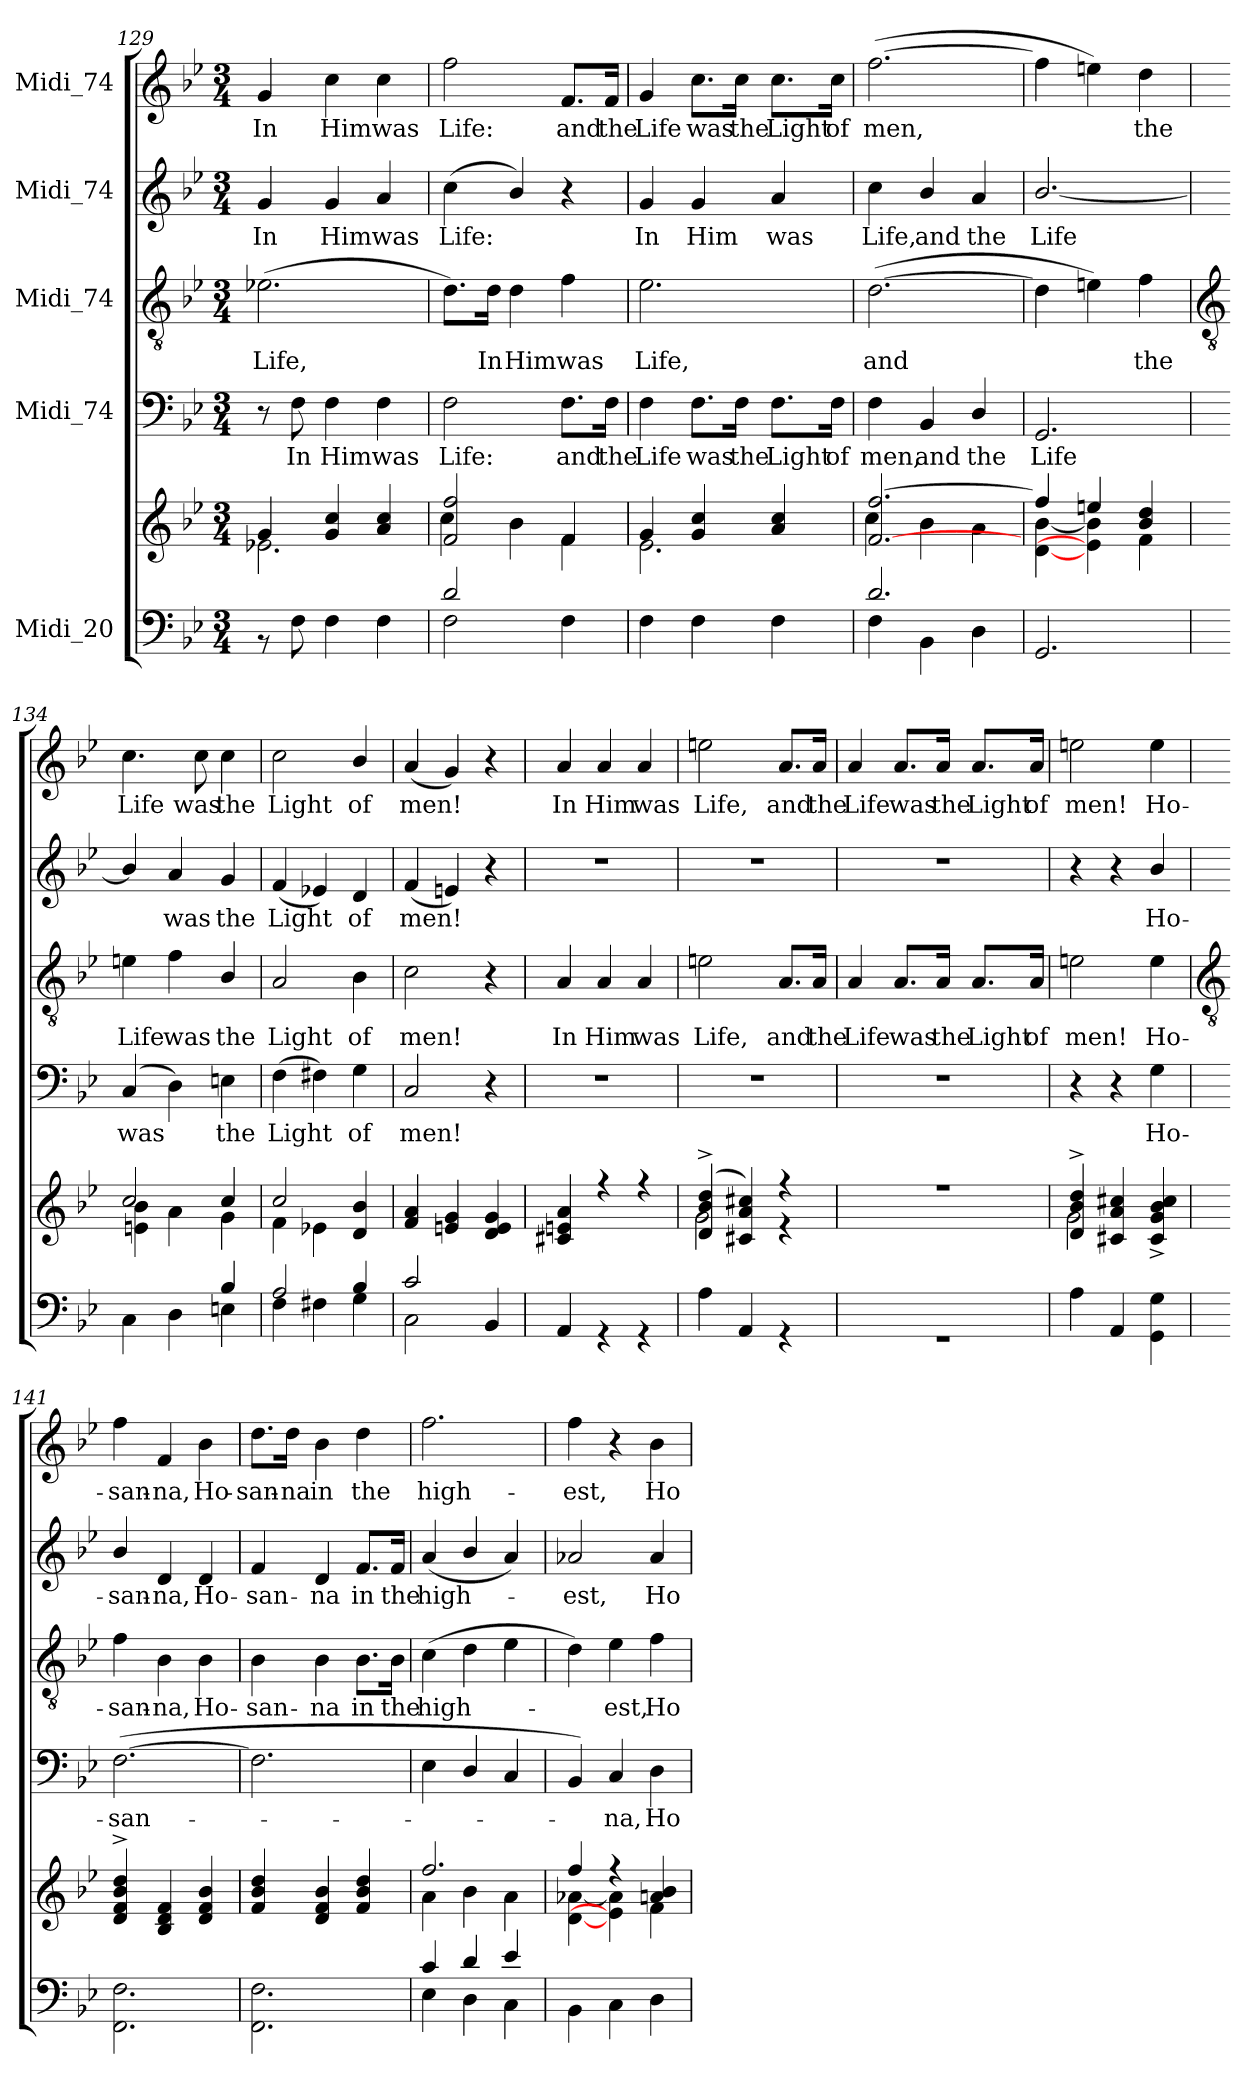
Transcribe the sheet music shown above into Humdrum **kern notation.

**kern	**kern	**kern	**text	**kern	**text	**kern	**text	**kern	**text
*part5	*part5	*part4	*part4	*part3	*part3	*part2	*part2	*part1	*part1
*staff6	*staff5	*staff4	*staff4	*staff3	*staff3	*staff2	*staff2	*staff1	*staff1
*I"Midi_20	*	*I"Midi_74	*	*I"Midi_74	*	*I"Midi_74	*	*I"Midi_74	*
*clefF4	*clefG2	*clefF4	*	*clefGv2	*	*clefG2	*	*clefG2	*
*k[b-e-]	*k[b-e-]	*k[b-e-]	*	*k[b-e-]	*	*k[b-e-]	*	*k[b-e-]	*
*B-:	*B-:	*B-:	*	*B-:	*	*B-:	*	*B-:	*
*M3/4	*M3/4	*M3/4	*	*M3/4	*	*M3/4	*	*M3/4	*
=129	=129	=129	=129	=129	=129	=129	=129	=129	=129
!LO:N:vis=1	!	!	!	!	!LO:LY:b	!	!LO:LY:b	!	!LO:LY:b
*^	*^	*	*	*	*	*	*	*	*
2.ryy	8r	4g	2.e-X\	8r	.	(>2.e-X	Life,	4g	In	4g	In
!	!	!	!	!	!LO:LY:b	!	!	!	!	!	!
.	8F\	.	.	8F	In	.	.	.	.	.	.
!	!	!	!	!	!LO:LY:b	!	!	!	!LO:LY:b	!	!LO:LY:b
.	4F\	4g 4cc	.	4F	Him	.	.	4g	Him	4cc	Him
!	!	!	!	!	!LO:LY:b	!	!	!	!LO:LY:b	!	!LO:LY:b
.	4F\	4a 4cc	.	4F	was	.	.	4a	was	4cc	was
=130	=130	=130	=130	=130	=130	=130	=130	=130	=130	=130	=130
!	!	!	!	!	!LO:LY:b	!	!	!	!LO:LY:b	!	!LO:LY:b
2d/	2F\	2f/ 2ff/	4cc\	2F	Life:	8.d\L)	.	(<4cc	Life:	2ff	Life:
!	!	!	!	!	!	!	!LO:LY:b	!	!	!	!
.	.	.	.	.	.	16d\Jk	In	.	.	.	.
!	!	!	!	!	!	!	!LO:LY:b	!	!	!	!
.	.	.	4b-\	.	.	4d	Him	4b-/)	.	.	.
!	!	!	!	!	!LO:LY:b	!	!LO:LY:b	!	!	!	!LO:LY:b
4ryy	4F\	4f	4f\	8.F\L	and	4f	was	4r	.	8.f/L	and
!	!	!	!	!	!LO:LY:b	!	!	!	!	!	!LO:LY:b
.	.	.	.	16F\Jk	the	.	.	.	.	16f/Jk	the
=131	=131	=131	=131	=131	=131	=131	=131	=131	=131	=131	=131
!LO:N:vis=1	!	!	!	!	!LO:LY:b	!	!LO:LY:b	!	!LO:LY:b	!	!LO:LY:b
2.ryy	4F\	4g	2.e-\	4F	Life	2.e-	Life,	4g	In	4g	Life
!	!	!	!	!	!LO:LY:b	!	!	!	!LO:LY:b	!	!LO:LY:b
.	4F\	4g 4cc	.	8.F\L	was	.	.	4g	Him	8.cc\L	was
!	!	!	!	!	!LO:LY:b	!	!	!	!	!	!LO:LY:b
.	.	.	.	16F\Jk	the	.	.	.	.	16cc\Jk	the
!	!	!	!	!	!LO:LY:b	!	!	!	!LO:LY:b	!	!LO:LY:b
.	4F\	4a/ 4cc/	.	8.F\L	Light	.	.	4a	was	8.cc\L	Light
!	!	!	!	!	!LO:LY:b	!	!	!	!	!	!LO:LY:b
.	.	.	.	16F\Jk	of	.	.	.	.	16cc\Jk	of
=132	=132	=132	=132	=132	=132	=132	=132	=132	=132	=132	=132
!	!	!	!	!	!LO:LY:b	!	!LO:LY:b	!	!LO:LY:b	!	!LO:LY:b
2.d/	4F\	[2.f/ [2.ff/	4cc\	4F	men,	(>[2.d	and	4cc	Life,	(>[2.ff	men,
!	!	!	!	!	!LO:LY:b	!	!	!	!LO:LY:b	!	!
.	4BB-\	.	4b-\	4BB-	and	.	.	4b-/	and	.	.
!	!	!	!	!	!LO:LY:b	!	!	!	!LO:LY:b	!	!
.	4D\	.	4a\	4D/	the	.	.	4a	the	.	.
=133	=133	=133	=133	=133	=133	=133	=133	=133	=133	=133	=133
!LO:N:vis=1	!	!	!	!	!LO:LY:b	!	!	!	!LO:LY:b	!	!
2.ryy	2.GG/	4ff/]	[4d\ [4b-\	2.GG	Life	4d]	.	[2.b-/	Life	4ff]	.
.	.	4een/	4e\] 4b-\]	.	.	4en)	.	.	.	4een)	.
!	!	!	!	!	!	!	!LO:LY:b	!	!	!	!LO:LY:b
.	.	4b-/ 4dd/	4f\	.	.	4f	the	.	.	4dd	the
!!LO:LB:g=z
=134	=134	=134	=134	=134	=134	=134	=134	=134	=134	=134	=134
*	*	*	*	*	*	*clefGv2	*	*	*	*	*
!	!	!	!	!	!LO:LY:b	!	!LO:LY:b	!	!	!	!LO:LY:b
2ryy	4C\	2cc/	4en\ 4b-\	(<4C	was	4en	Life	4b-/]	.	4.cc	Life
!	!	!	!	!	!	!	!LO:LY:b	!	!LO:LY:b	!	!
.	4D\	.	4a\	4D)	.	4f	was	4a	was	.	.
!	!	!	!	!	!	!	!	!	!	!	!LO:LY:b
.	.	.	.	.	.	.	.	.	.	8cc	was
!	!	!	!	!	!LO:LY:b	!	!LO:LY:b	!	!LO:LY:b	!	!LO:LY:b
4B-/	4En\	4cc/	4g\	4En	the	4B-/	the	4g	the	4cc	the
=135	=135	=135	=135	=135	=135	=135	=135	=135	=135	=135	=135
!	!	!	!	!	!LO:LY:b	!	!LO:LY:b	!	!LO:LY:b	!	!LO:LY:b
2A/	4F\	2cc/	4f\	(>4F	Light	2A	Light	(<4f	Light	2cc	Light
.	4F#X\	.	4e-X\	4F#X)	.	.	.	4e-X)	.	.	.
!	!	!	!	!	!LO:LY:b	!	!LO:LY:b	!	!LO:LY:b	!	!LO:LY:b
4B-/	4G\	4d/ 4b-/	4ryy	4G	of	4B-	of	4d	of	4b-/	of
=136	=136	=136	=136	=136	=136	=136	=136	=136	=136	=136	=136
!	!	!	!LO:N:vis=1	!	!LO:LY:b	!	!LO:LY:b	!	!LO:LY:b	!	!LO:LY:b
2c/	2C\	4f 4a	2.ryy	2C	men!	2c	men!	(<4f	men!	(<4a	men!
.	.	4en 4g	.	.	.	.	.	4en)	.	4g)	.
4ryy	4BB-/	4d 4e 4g	.	4r	.	4r	.	4r	.	4r	.
=137	=137	=137	=137	=137	=137	=137	=137	=137	=137	=137	=137
!LO:N:vis=1	!	!	!LO:N:vis=1	!LO:N:vis=1	!	!	!LO:LY:b	!LO:N:vis=1	!	!	!LO:LY:b
2.ryy	4AA/	4c#X 4en 4a	2.ryy	2.r	.	4A	In	2.r	.	4a	In
!	!	!	!	!	!	!	!LO:LY:b	!	!	!	!LO:LY:b
.	4r	4r	.	.	.	4A	Him	.	.	4a	Him
!	!	!	!	!	!	!	!LO:LY:b	!	!	!	!LO:LY:b
.	4r	4r	.	.	.	4A	was	.	.	4a	was
=138	=138	=138	=138	=138	=138	=138	=138	=138	=138	=138	=138
!LO:N:vis=1	!	!	!	!LO:N:vis=1	!	!	!LO:LY:b	!LO:N:vis=1	!	!	!LO:LY:b
2.ryy	4A\	(4d^ 4b-^ 4dd^	2g\	2.r	.	2en	Life,	2.r	.	2een	Life,
.	4AA/	4c#X 4a 4cc#X)	.	.	.	.	.	.	.	.	.
!	!	!	!	!	!	!	!LO:LY:b	!	!	!	!LO:LY:b
.	4r	4r	4r	.	.	8.A/L	and	.	.	8.a/L	and
!	!	!	!	!	!	!	!LO:LY:b	!	!	!	!LO:LY:b
.	.	.	.	.	.	16A/Jk	the	.	.	16a/Jk	the
=139	=139	=139	=139	=139	=139	=139	=139	=139	=139	=139	=139
!LO:N:vis=1	!LO:N:vis=1	!LO:N:vis=1	!LO:N:vis=1	!LO:N:vis=1	!	!	!LO:LY:b	!LO:N:vis=1	!	!	!LO:LY:b
2.ryy	2.r	2.r	2.ryy	2.r	.	4A	Life	2.r	.	4a	Life
!	!	!	!	!	!	!	!LO:LY:b	!	!	!	!LO:LY:b
.	.	.	.	.	.	8.A/L	was	.	.	8.a/L	was
!	!	!	!	!	!	!	!LO:LY:b	!	!	!	!LO:LY:b
.	.	.	.	.	.	16A/Jk	the	.	.	16a/Jk	the
!	!	!	!	!	!	!	!LO:LY:b	!	!	!	!LO:LY:b
.	.	.	.	.	.	8.A/L	Light	.	.	8.a/L	Light
!	!	!	!	!	!	!	!LO:LY:b	!	!	!	!LO:LY:b
.	.	.	.	.	.	16A/Jk	of	.	.	16a/Jk	of
=140	=140	=140	=140	=140	=140	=140	=140	=140	=140	=140	=140
!LO:N:vis=1	!	!	!	!	!	!	!LO:LY:b	!	!	!	!LO:LY:b
2.ryy	4A\	4d^ 4b-^ 4dd^	2g\	4r	.	2en	men!	4r	.	2een	men!
.	4AA/	4c#X 4a 4cc#X	.	4r	.	.	.	4r	.	.	.
!	!	!	!	!	!LO:LY:b	!	!LO:LY:b	!	!LO:LY:b	!	!LO:LY:b
.	4GG\ 4G\	4c#^ 4g^ 4b-^ 4cc#^	4ryy	4G	Ho-	4e	Ho-	4b-/	Ho-	4ee	Ho-
!!LO:LB:g=z
=141	=141	=141	=141	=141	=141	=141	=141	=141	=141	=141	=141
*	*	*	*	*	*	*clefGv2	*	*	*	*	*
!LO:N:vis=1	!	!	!LO:N:vis=1	!	!LO:LY:b	!	!LO:LY:b	!	!LO:LY:b	!	!LO:LY:b
2.ryy	2.FF\ 2.F\	4d^ 4f^ 4b-^ 4dd^	2.ryy	(<[2.F	-san-	4f	-san-	4b-/	-san-	4ff	-san-
!	!	!	!	!	!	!	!LO:LY:b	!	!LO:LY:b	!	!LO:LY:b
.	.	4B- 4d 4f	.	.	.	4B-	-na,	4d	-na,	4f	-na,
!	!	!	!	!	!	!	!LO:LY:b	!	!LO:LY:b	!	!LO:LY:b
.	.	4d 4f 4b-	.	.	.	4B-	Ho-	4d	Ho-	4b-	Ho-
=142	=142	=142	=142	=142	=142	=142	=142	=142	=142	=142	=142
!LO:N:vis=1	!	!	!LO:N:vis=1	!	!	!	!LO:LY:b	!	!LO:LY:b	!	!LO:LY:b
2.ryy	2.FF\ 2.F\	4f 4b- 4dd	2.ryy	2.F]	.	4B-	-san-	4f	-san-	8.dd\L	-san-
!	!	!	!	!	!	!	!	!	!	!	!LO:LY:b
.	.	.	.	.	.	.	.	.	.	16dd\Jk	-na
!	!	!	!	!	!	!	!LO:LY:b	!	!LO:LY:b	!	!LO:LY:b
.	.	4d 4f 4b-	.	.	.	4B-	-na	4d	-na	4b-	in
!	!	!	!	!	!	!	!LO:LY:b	!	!LO:LY:b	!	!LO:LY:b
.	.	4f 4b- 4dd	.	.	.	8.B-\L	in	8.f/L	in	4dd	the
!	!	!	!	!	!	!	!LO:LY:b	!	!LO:LY:b	!	!
.	.	.	.	.	.	16B-\Jk	the	16f/Jk	the	.	.
=143	=143	=143	=143	=143	=143	=143	=143	=143	=143	=143	=143
!	!	!	!	!	!	!	!LO:LY:b	!	!LO:LY:b	!	!LO:LY:b
4c/	4E-\	2.ff/	4a\	4E-	.	(>4c	high-	(<4a	high-	2.ff	high-
4d/	4D\	.	4b-\	4D/	.	4d	.	4b-/	.	.	.
4e-/	4C\	.	4a\	4C	.	4e-	.	4a)	.	.	.
=144	=144	=144	=144	=144	=144	=144	=144	=144	=144	=144	=144
!LO:N:vis=1	!	!	!	!	!	!	!	!	!LO:LY:b	!	!LO:LY:b
2.ryy	4BB-\	4ff/	[4d\ [4a-X\	4BB-)	.	4d)	.	2a-X	est,	4ff	-est,
!	!	!	!	!	!LO:LY:b	!	!LO:LY:b	!	!	!	!
.	4C\	4r	4e-\] 4a-\]	4C	na,	4e-	est,	.	.	4r	.
!	!	!	!	!	!LO:LY:b	!	!LO:LY:b	!	!LO:LY:b	!	!LO:LY:b
.	4D\	4a 4b-	4f\	4D	Ho-	4f	Ho-	4a-	Ho-	4b-	Ho-
*v	*v	*	*	*	*	*	*	*	*	*	*
*	*v	*v	*	*	*	*	*	*	*	*
=	=	=	=	=	=	=	=	=	=
*-	*-	*-	*-	*-	*-	*-	*-	*-	*-
